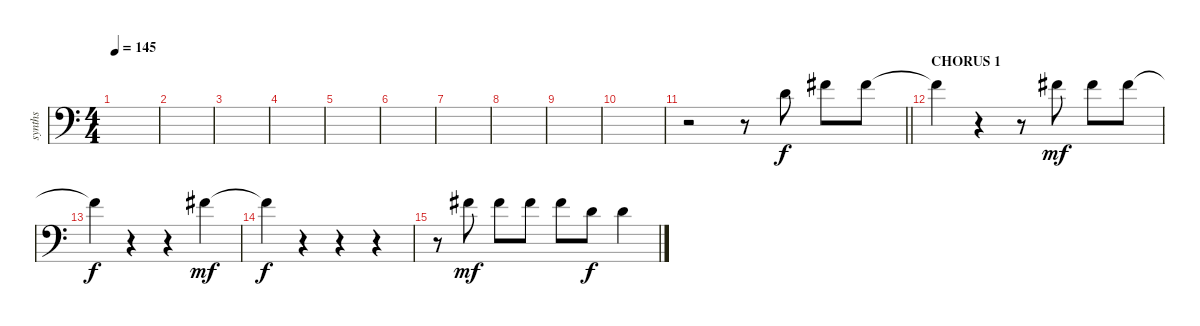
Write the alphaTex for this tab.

\track ("synths" "synths") {instrument lead1square}
\staff {score}
\tuning (G2 D2 A1 E1 B0) {hide}
\ts (4 4)
\tempo 145
\clef f4
\ks c
|
|
|
|
|
|
|
|
|
|
\barLineRight lightlight
r.2 r.8 19.1.8 23.1.8 23.1.8 |
\section ("" "CHORUS 1")
23.1{t}.4 r.4 r.8 23.1.8{dy mf} 23.1.8 23.1.8 |
23.1{t}.4{dy f} r.4 r.4 23.1.4{dy mf} |
23.1{t}.4{dy f} r.4 r.4 r.4 |
r.8 23.1.8{dy mf} 23.1.8 23.1.8 23.1.8 24.2.8{dy f} 24.2.4
